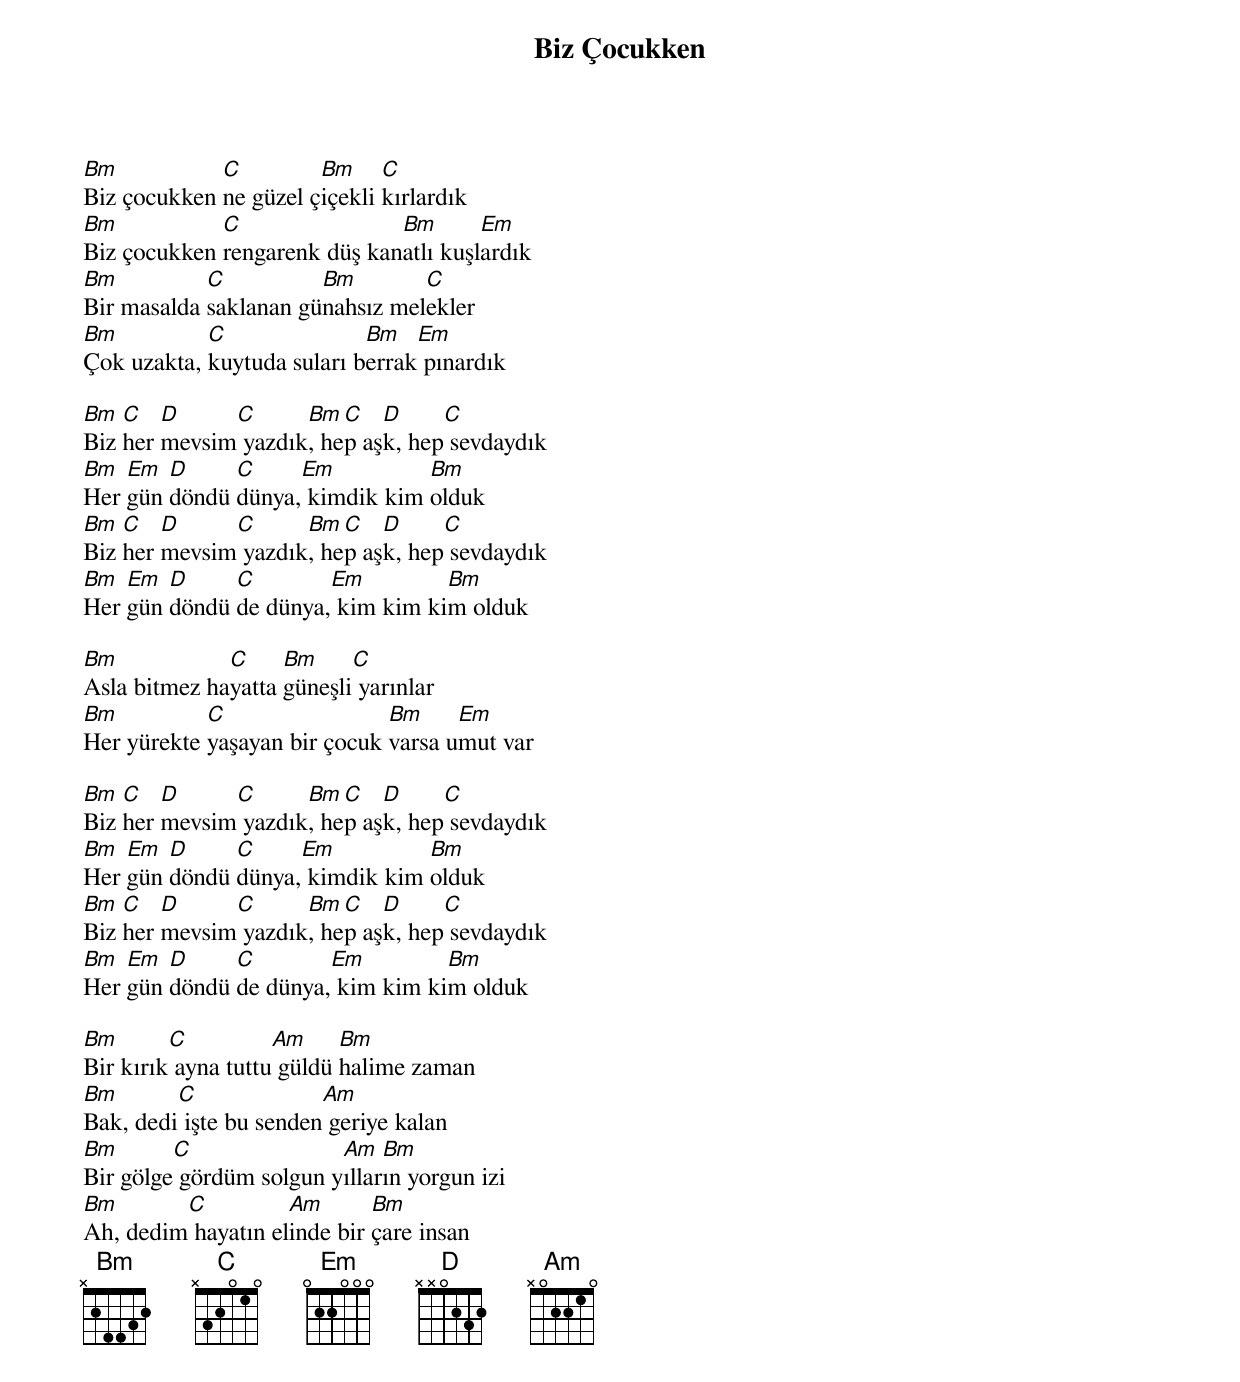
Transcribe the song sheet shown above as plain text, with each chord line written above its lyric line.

{title: Biz Çocukken}
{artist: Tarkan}

Bm           C         Bm     C
Biz çocukken ne güzel çiçekli kırlardık
Bm           C                Bm       Em
Biz çocukken rengarenk düş kanatlı kuşlardık
Bm          C          Bm        C
Bir masalda saklanan günahsız melekler
Bm          C               Bm   Em
Çok uzakta, kuytuda suları berrak pınardık

Bm  C   D     C      Bm  C   D     C
Biz her mevsim yazdık, hep aşk, hep sevdaydık
Bm  Em  D     C     Em          Bm
Her gün döndü dünya, kimdik kim olduk
Bm  C   D     C      Bm  C   D     C
Biz her mevsim yazdık, hep aşk, hep sevdaydık
Bm  Em  D     C        Em         Bm
Her gün döndü de dünya, kim kim kim olduk

Bm            C     Bm     C
Asla bitmez hayatta güneşli yarınlar
Bm          C                 Bm     Em
Her yürekte yaşayan bir çocuk varsa umut var

Bm  C   D     C      Bm  C   D     C
Biz her mevsim yazdık, hep aşk, hep sevdaydık
Bm  Em  D     C     Em          Bm
Her gün döndü dünya, kimdik kim olduk
Bm  C   D     C      Bm  C   D     C
Biz her mevsim yazdık, hep aşk, hep sevdaydık
Bm  Em  D     C        Em         Bm
Her gün döndü de dünya, kim kim kim olduk

Bm       C          Am     Bm
Bir kırık ayna tuttu güldü halime zaman
Bm       C              Am
Bak, dedi işte bu senden geriye kalan
Bm       C               Am   Bm
Bir gölge gördüm solgun yılların yorgun izi
Bm       C          Am       Bm
Ah, dedim hayatın elinde bir çare insan
